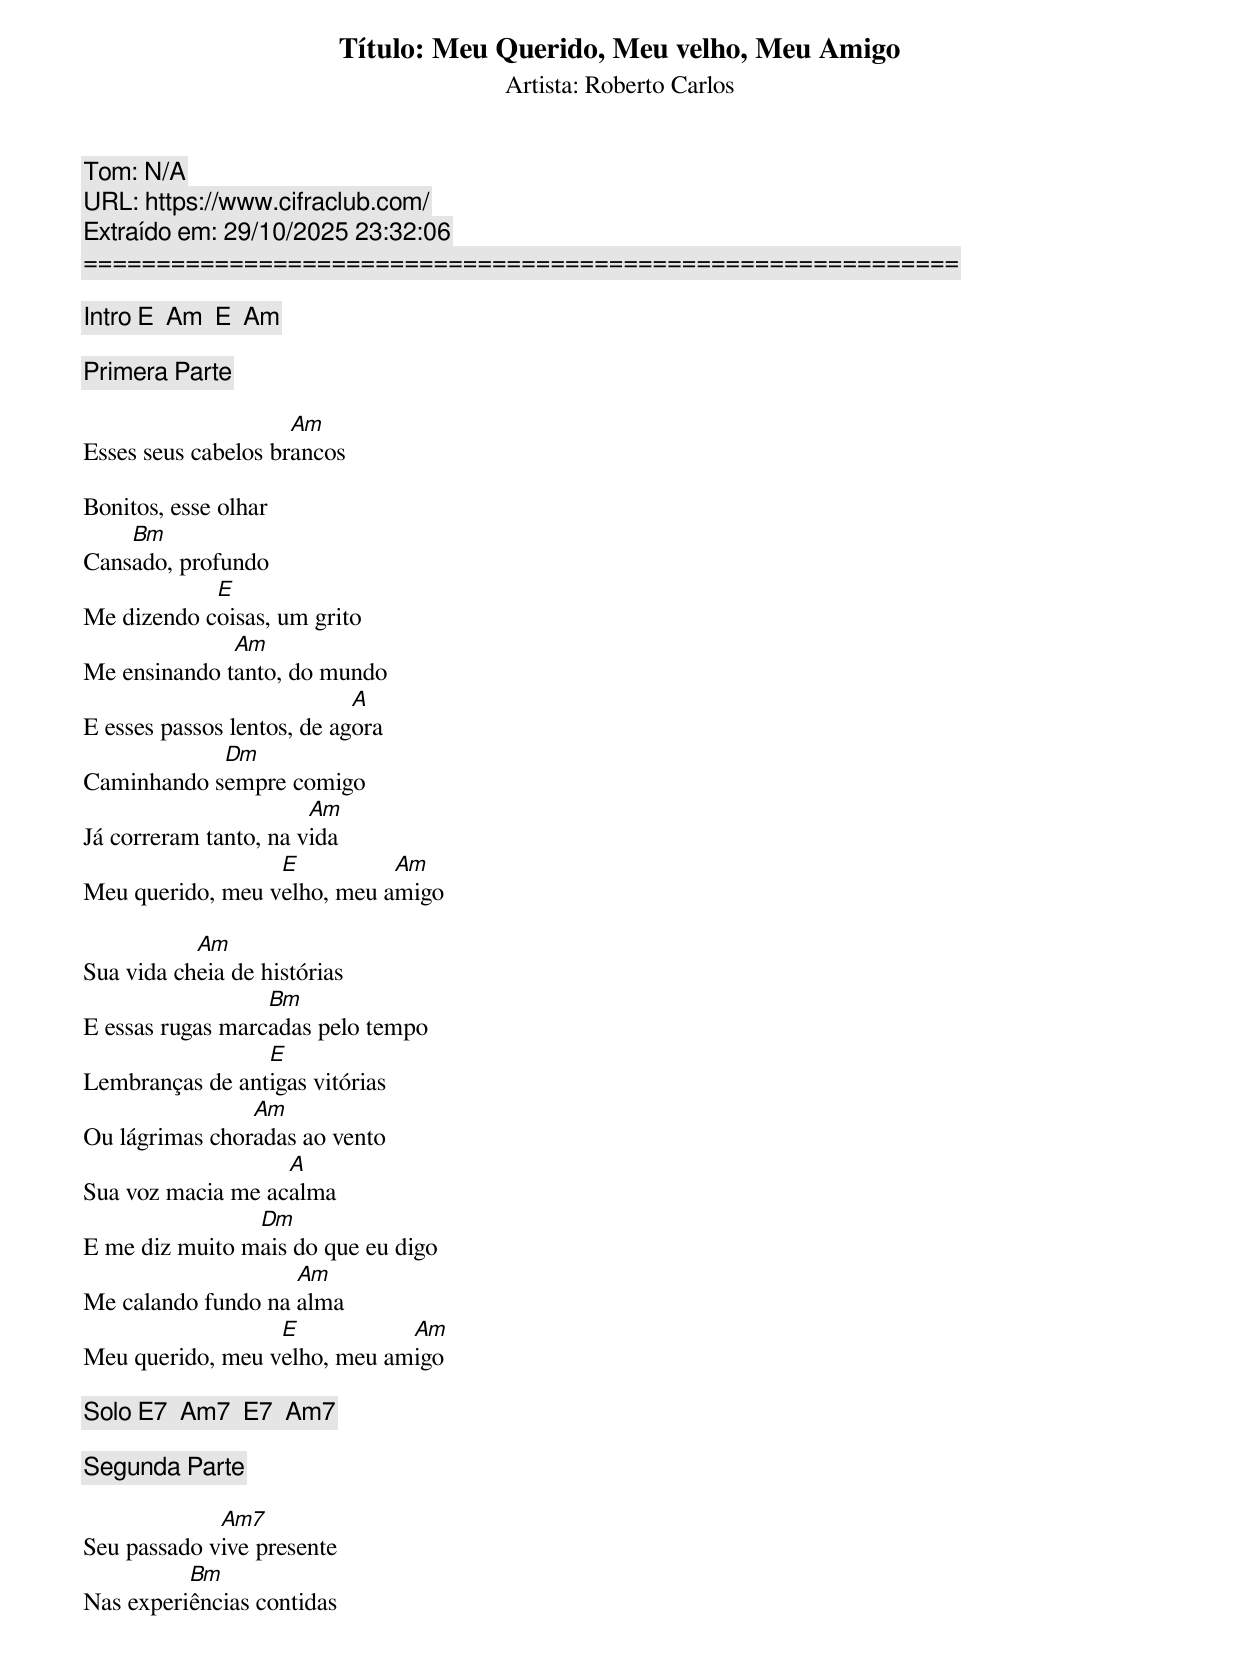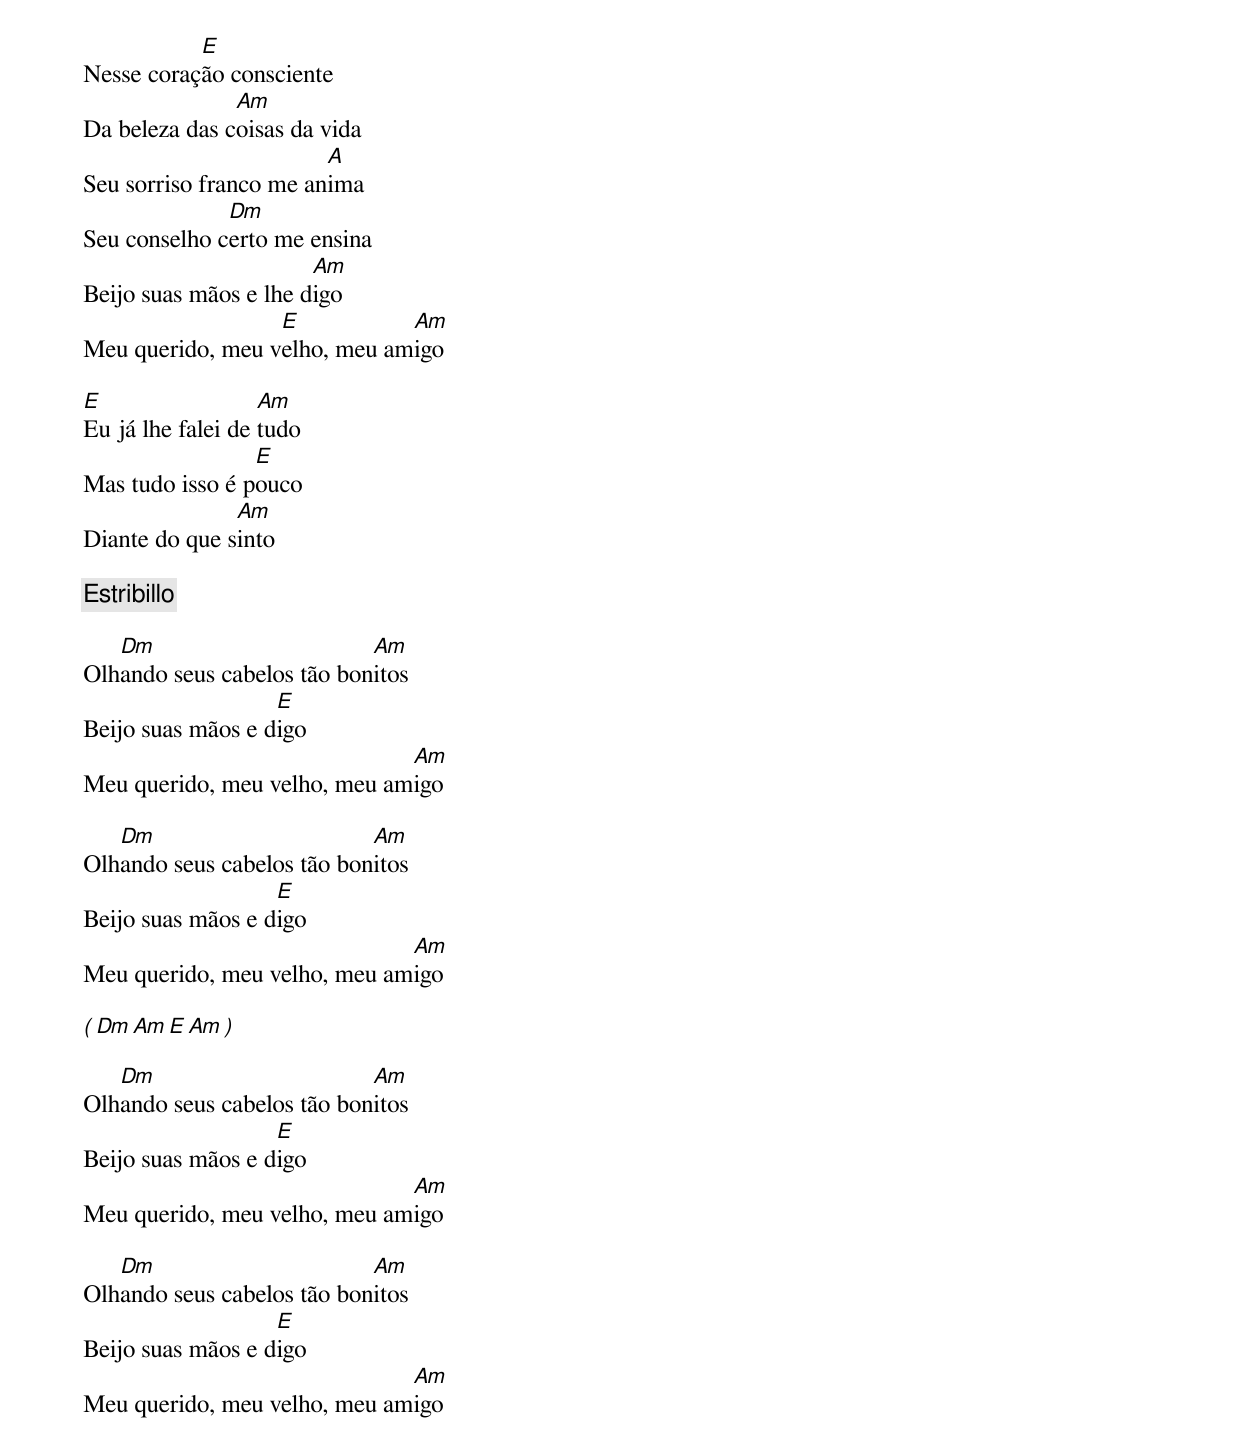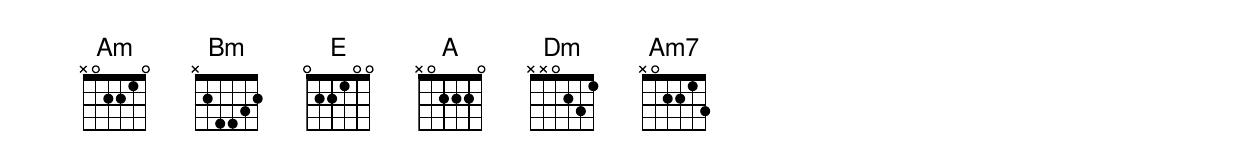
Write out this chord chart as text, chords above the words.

Título: Meu Querido, Meu velho, Meu Amigo
Artista: Roberto Carlos
Tom: N/A
URL: https://www.cifraclub.com/
Extraído em: 29/10/2025 23:32:06
============================================================

[Intro] E  Am  E  Am

[Primera Parte]

                     Am
Esses seus cabelos brancos

Bonitos, esse olhar
    Bm
Cansado, profundo
            E
Me dizendo coisas, um grito
              Am
Me ensinando tanto, do mundo
                            A
E esses passos lentos, de agora
            Dm
Caminhando sempre comigo
                       Am
Já correram tanto, na vida
                  E          Am
Meu querido, meu velho, meu amigo

           Am
Sua vida cheia de histórias
                  Bm
E essas rugas marcadas pelo tempo
                 E
Lembranças de antigas vitórias
                Am
Ou lágrimas choradas ao vento
                   A
Sua voz macia me acalma
                Dm
E me diz muito mais do que eu digo
                    Am
Me calando fundo na alma
                  E           Am
Meu querido, meu velho, meu amigo

[Solo] E7  Am7  E7  Am7

[Segunda Parte]

             Am7
Seu passado vive presente
          Bm
Nas experiências contidas
           E
Nesse coração consciente
               Am
Da beleza das coisas da vida
                        A
Seu sorriso franco me anima
              Dm
Seu conselho certo me ensina
                       Am
Beijo suas mãos e lhe digo
                  E           Am
Meu querido, meu velho, meu amigo

E                  Am
Eu já lhe falei de tudo
                 E
Mas tudo isso é pouco
               Am
Diante do que sinto

[Estribillo]

   Dm                       Am
Olhando seus cabelos tão bonitos
                   E
Beijo suas mãos e digo
                              Am
Meu querido, meu velho, meu amigo

   Dm                       Am
Olhando seus cabelos tão bonitos
                   E
Beijo suas mãos e digo
                              Am
Meu querido, meu velho, meu amigo

( Dm  Am  E  Am )

   Dm                       Am
Olhando seus cabelos tão bonitos
                   E
Beijo suas mãos e digo
                              Am
Meu querido, meu velho, meu amigo

   Dm                       Am
Olhando seus cabelos tão bonitos
                   E
Beijo suas mãos e digo
                              Am
Meu querido, meu velho, meu amigo
